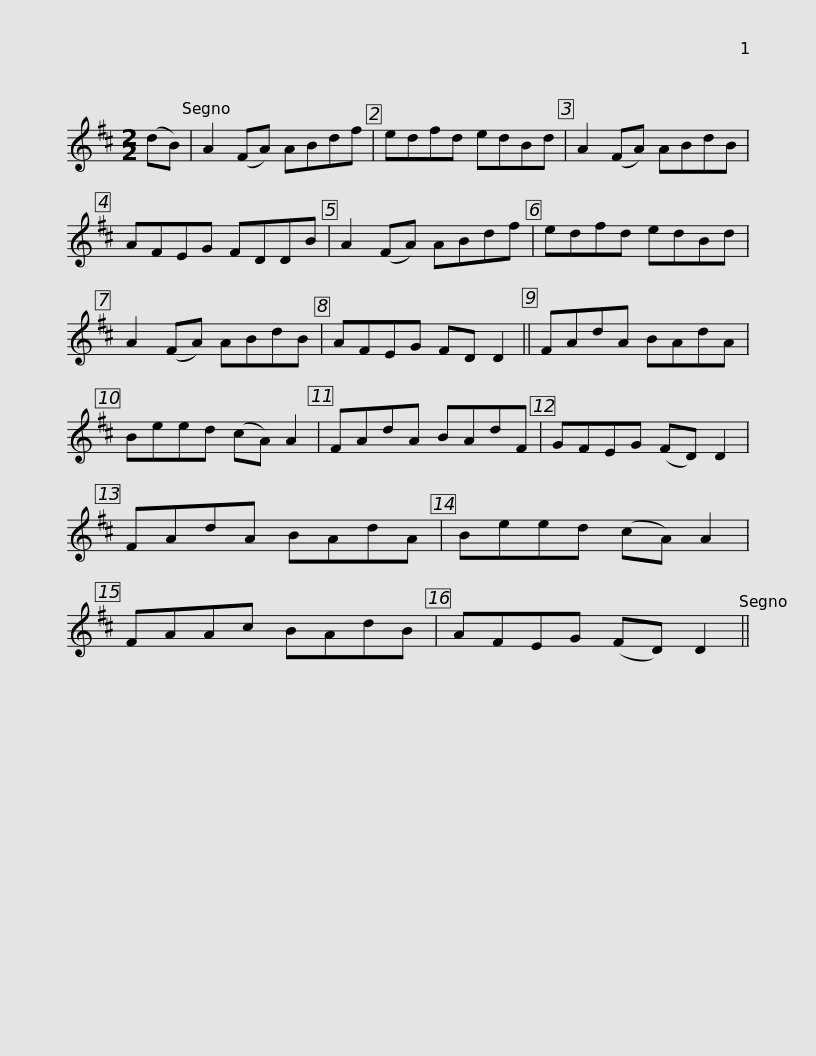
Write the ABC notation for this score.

X:1
L:1/8
M:2/2
I:linebreak $
K:D
V:1 treble
V:1
 (dB) | A2 (FA) ABdf | edfd edBd | A2 (FA) ABdB | AFEG FDDB | %5
 A2 (FA) ABdf |$ edfd edBd | A2 (FA) ABdB | AFEG FD D2 || FAdA BAdA | %10
 Beed (cA) A2 | FAdA BAdF |$ GFEG (FD) D2 | FAdA BAdA | Beed (cA) A2 | %15
 FAAc BAdB | AFEG (FD) D2 || %17
